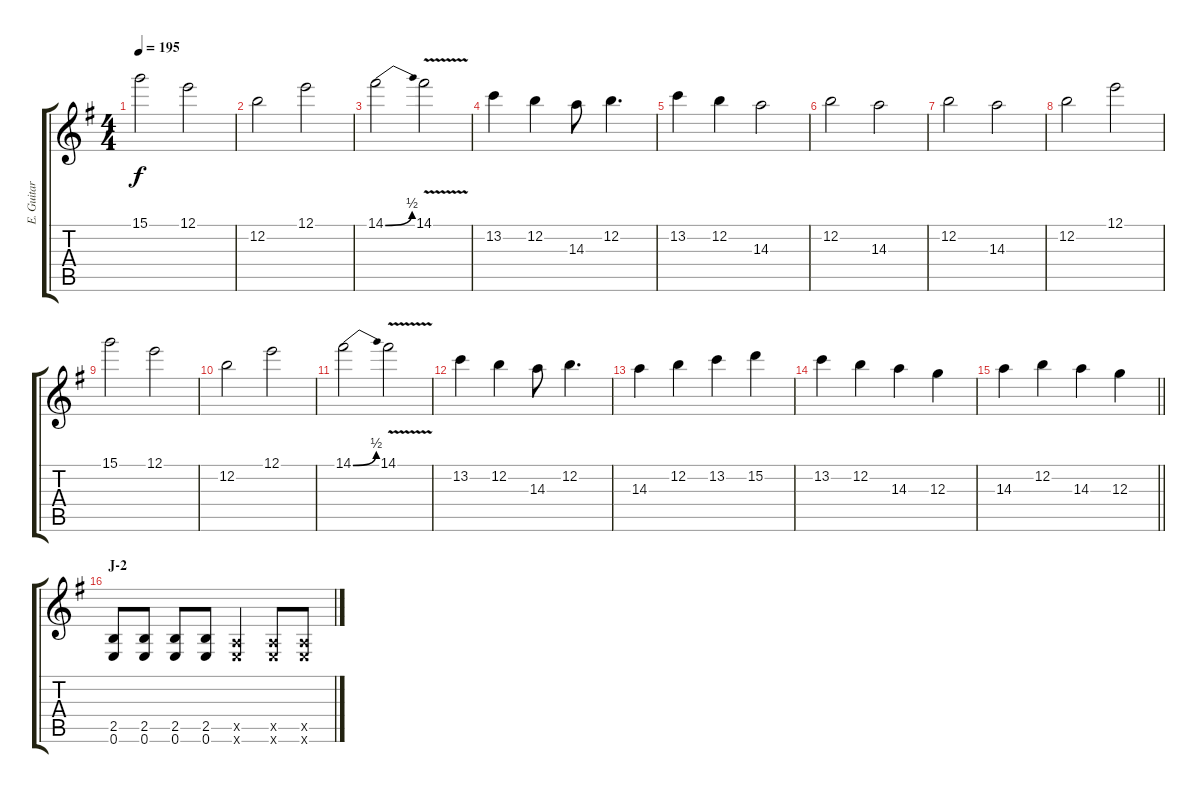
\track ("E. Guitar II" "E. Guitar ") {instrument overdrivenguitar}
\staff {score tabs}
\tuning (E4 B3 G3 D3 A2 E2) {hide}
\ts (4 4)
\tempo 195
\clef g2
\ks g
15.1.2{dy f} 12.1.2 |
12.2.2 12.1.2 |
14.1{be (bend 0 0 60 2)}.2 14.1{v}.2 |
13.2.4 12.2.4 14.3.8 12.2.4{d} |
13.2.4 12.2.4 14.3.2 |
12.2.2 14.3.2 |
12.2.2 14.3.2 |
12.2.2 12.1.2 |
15.1.2 12.1.2 |
12.2.2 12.1.2 |
14.1{be (bend 0 0 60 2)}.2 14.1{v}.2 |
13.2.4 12.2.4 14.3.8 12.2.4{d} |
14.3.4 12.2.4 13.2.4 15.2.4 |
13.2.4 12.2.4 14.3.4 12.3.4 |
\barLineRight lightlight
14.3.4 12.2.4 14.3.4 12.3.4 |
\section ("" "J-2")
(2.5 0.6).8 (2.5 0.6).8 (2.5 0.6).8 (2.5 0.6).8 (0.5{x} 0.6{x}).4 (0.5{x} 0.6{x}).8 (0.5{x} 0.6{x}).8
